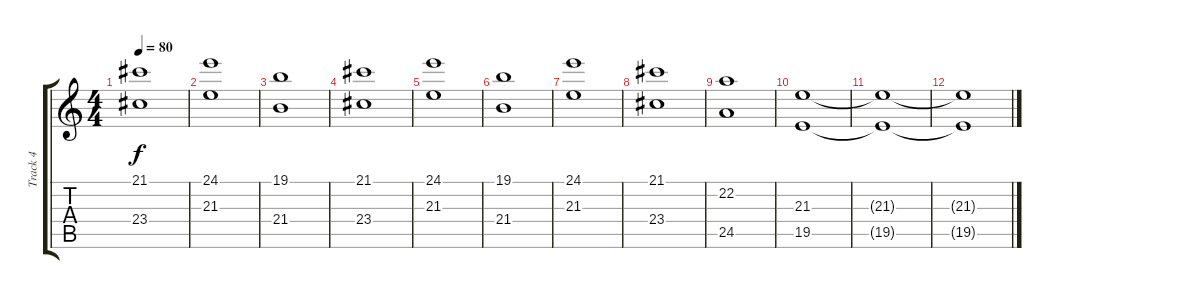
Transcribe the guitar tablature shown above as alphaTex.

\track ("Track 4" "Track 4") {instrument stringensemble1}
\staff {score tabs}
\tuning (E4 B3 G3 D3 A2 E2) {hide}
\ts (4 4)
\tempo 80
\clef g2
\ks c
(21.1 23.4).1{dy f} |
(24.1 21.3).1 |
(19.1 21.4).1 |
(21.1 23.4).1 |
(24.1 21.3).1 |
(19.1 21.4).1 |
(24.1 21.3).1 |
(21.1 23.4).1 |
(22.2 24.5).1 |
(21.3 19.5).1 |
(21.3{t} 19.5{t}).1 |
(21.3{t} 19.5{t}).1
